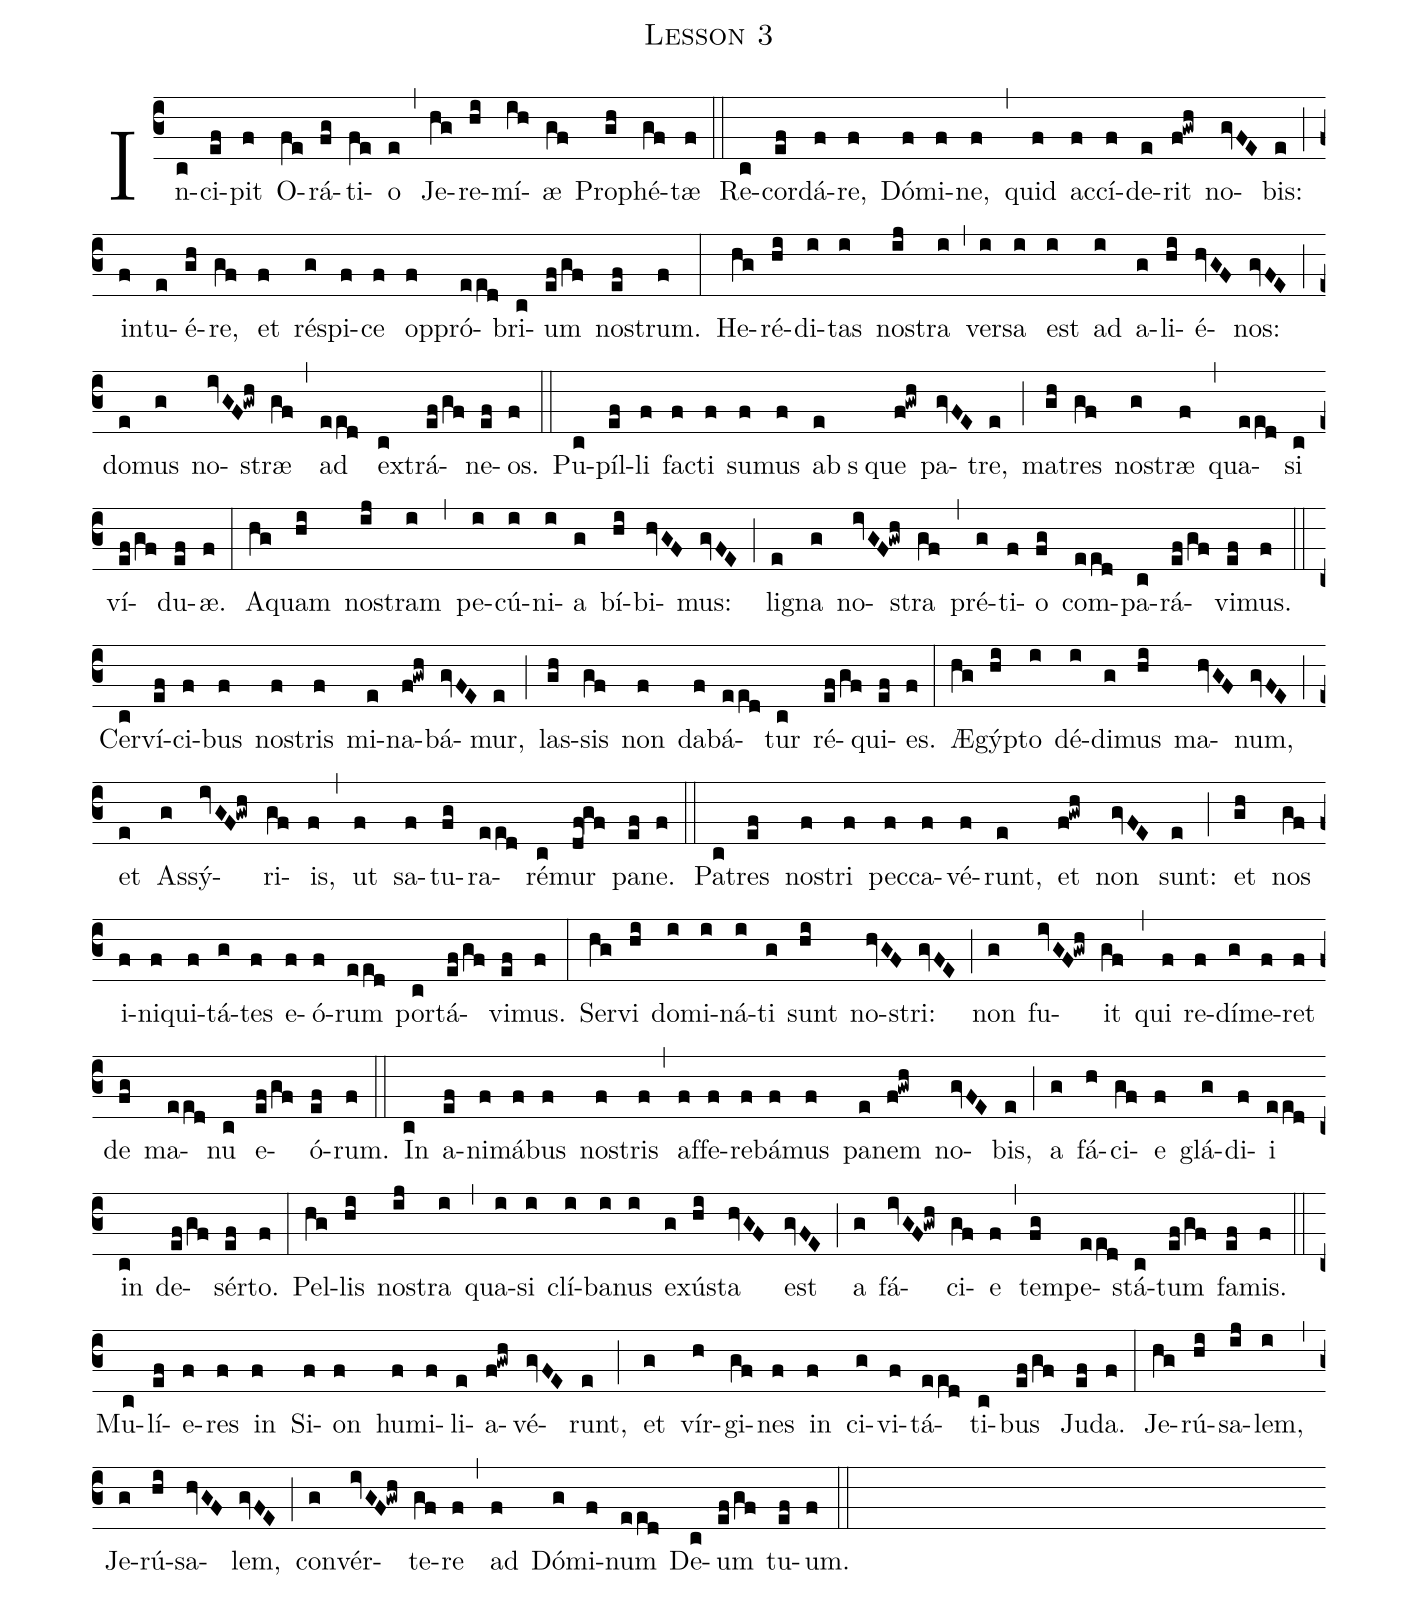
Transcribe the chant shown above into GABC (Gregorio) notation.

name: Lesson 3;
%%
(c3)In(c)ci(ef)pit(f) O(fe)rá(fg)ti(fe)o(e) (,) Je(hg)re(hi)mí(ih)æ(gf)
Pro(gh)phé(gf)tæ(f) (::)

Re(c)cor(ef)dá(f)re,(f) Dó(f)mi(f)ne,(f) (,) quid(f) ac(f)cí(f)de(e)rit(f!gwh)
no(gvFE)bis:(e) (;) in(f)tu(e)é(gh)re,(gf) et(f) ré(g)spi(f)ce(f)
op(f)pró(eed)bri(c)um(ef/gf) no(ef)strum.(f) (:)

He(hg)ré(hi)di(i)tas(i) no(ij)stra(i) (,) ver(i)sa(i) est(i) ad(i)
a(g)li(hi)é(hvGF)nos:(gvFE) (;) do(e)mus(g) no(ivGF!gwh)stræ(gf) (,) ad(eed)
ex(c)trá(ef/gf)ne(ef)os.(f) (::)

Pu(c)píl(ef)li(f) fa(f)cti(f) su(f)mus(f) ab(e) s()que(f!gwh) pa(gvFE)tre,(e)
(;) ma(gh)tres(gf) no(g)stræ(f) (,) qua(eed)si(c) ví(ef/gf)du(ef)æ.(f) (:)

A(hg)quam(hi) no(ij)stram(i) (,) pe(i)cú(i)ni(i)a(g) bí(hi)bi(hvGF)mus:(gvFE)
(;) li(e)gna(g) no(ivGF!gwh)stra(gf) (,) pré(g)ti(f)o(fg)
com(eed)pa(c)rá(ef/gf)vi(ef)mus.(f) (::)

Cer(c)ví(ef)ci(f)bus(f) no(f)stris(f) mi(e)na(f!gwh)bá(gvFE)mur,(e) (;)
las(gh)sis(gf) non(f) da(f)bá(eed)tur(c) ré(ef/gf)qui(ef)es.(f) (:)

Æ(hg)gýp(hi)to(i) dé(i)di(g)mus(hi) ma(hvGF)num,(gvFE) (;) et(e)
As(g)sý(ivGF!gwh)ri(gf)is,(f) (,) ut(f) sa(f)tu(fg)ra(eed)ré(c)mur(df!gf)
pa(ef)ne.(f) (::)

Pa(c)tres(ef) no(f)stri(f) pec(f)ca(f)vé(f)runt,(e) et(f!gwh) non(gvFE) sunt:(e)
(;) et(gh) nos(gf) i(f)ni(f)qui(f)tá(g)tes(f) e(f)ó(f)rum(eed)
por(c)tá(ef/gf)vi(ef)mus.(f) (:)

Ser(hg)vi(hi) do(i)mi(i)ná(i)ti(g) sunt(hi) no(hvGF)stri:(gvFE) (;) non(g)
fu(ivGF!gwh)it(gf) (,) qui(f) re(f)dí(g)me(f)ret(f) de(fg) ma(eed)nu(c)
e(ef/gf)ó(ef)rum.(f) (::)

In(c) a(ef)ni(f)má(f)bus(f) no(f)stris(f) (,) af(f)fe(f)re(f)bá(f)mus(f)
pa(e)nem(f!gwh) no(gvFE)bis,(e) (;) a(g) fá(h)ci(gf)e(f) glá(g)di(f)i(eed) in(c)
de(ef/gf)sér(ef)to.(f) (:)

Pel(hg)lis(hi) no(ij)stra(i) (,) qua(i)si(i) clí(i)ba(i)nus(i)
e(g)xú(hi)sta(hvGF) est(gvFE) (;) a(g) fá(ivGF!gwh)ci(gf)e(f) (,)
tem(fg)pe(eed)stá(c)tum(ef/gf) fa(ef)mis.(f) (::)

Mu(c)lí(ef)e(f)res(f) in(f) Si(f)on(f) hu(f)mi(f)li(e)a(f!gwh)vé(gvFE)runt,(e)
(;) et(g) vír(h)gi(gf)nes(f) in(f) ci(g)vi(f)tá(eed)ti(c)bus(ef/gf)
Ju(ef)da.(f) (:)

Je(hg)rú(hi)sa(ij)lem,(i) (,) Je(g)rú(hi)sa(hvGF)lem,(gvFE) (;)
con(g)vér(ivGF!gwh)te(gf)re(f) (,) ad(f) Dó(g)mi(f)num(eed) De(c)um(ef/gf)
tu(ef)um.(f) (::)
